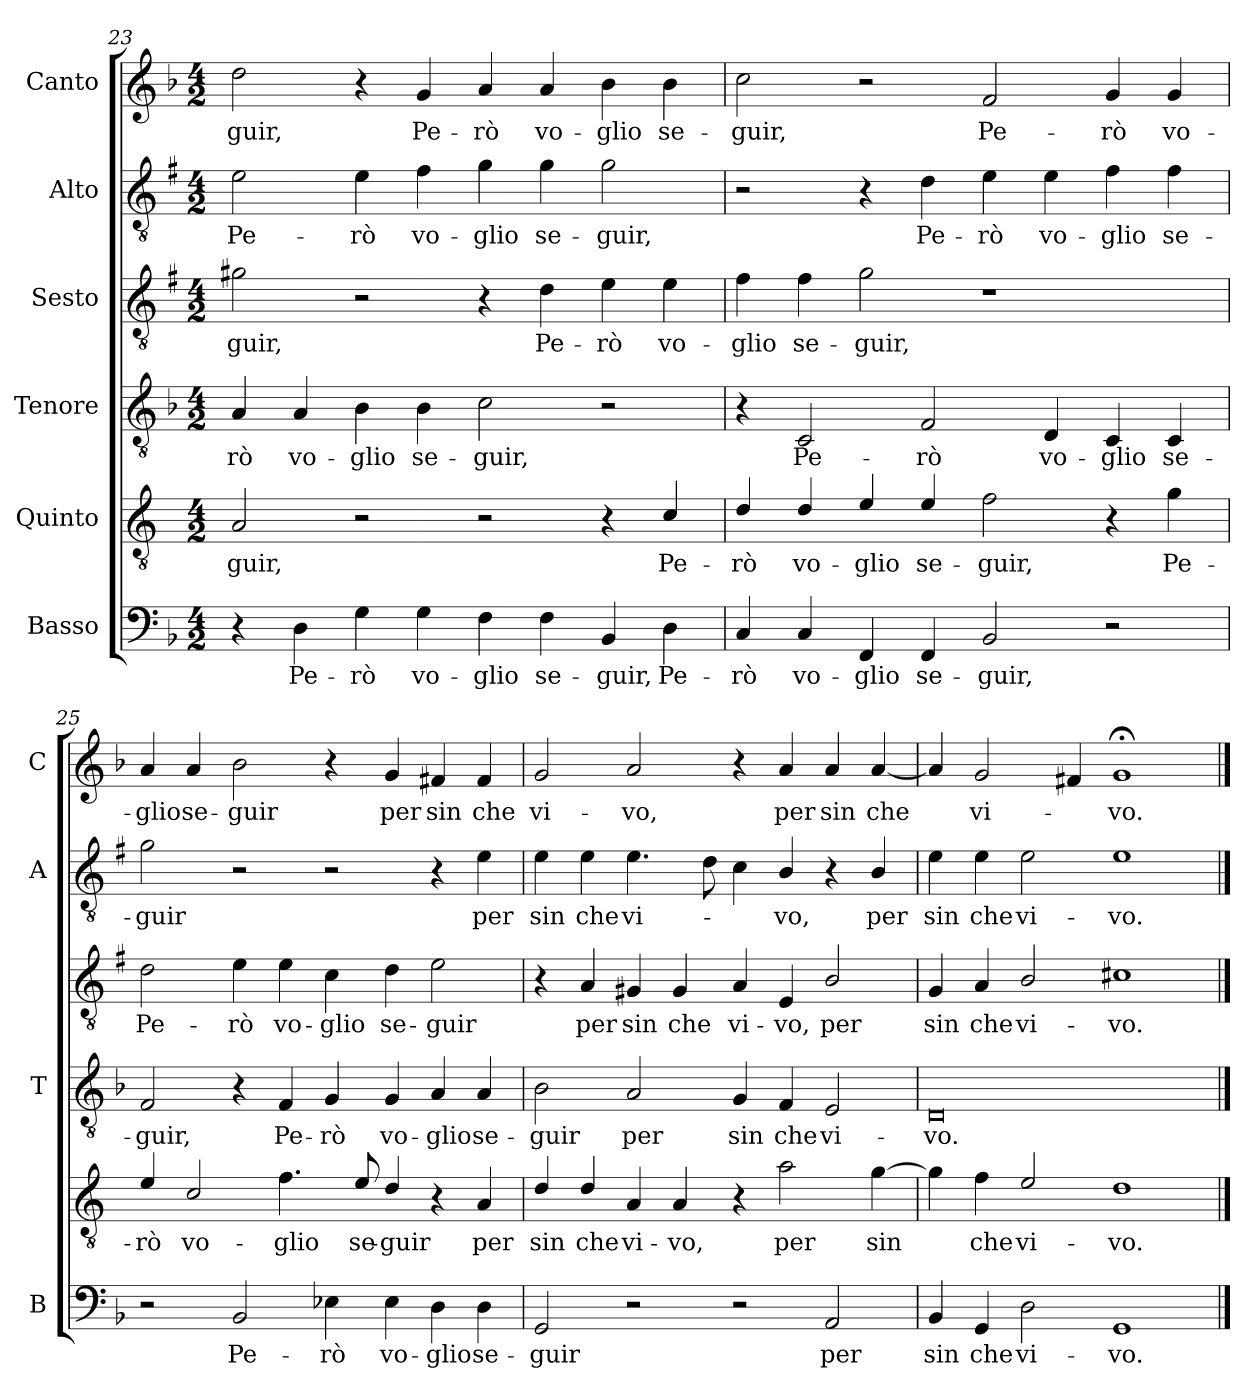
**kern	**text	**kern	**text	**kern	**text	**kern	**text	**kern	**text	**kern	**text
*part6	*part6	*part5	*part5	*part4	*part4	*part3	*part3	*part2	*part2	*part1	*part1
*staff6	*staff6	*staff5	*staff5	*staff4	*staff4	*staff3	*staff3	*staff2	*staff2	*staff1	*staff1
*I"Basso	*	*I"Quinto	*	*I"Tenore	*	*I"Sesto	*	*I"Alto	*	*I"Canto	*
*I'B	*	*	*	*I'T	*	*	*	*I'A	*	*I'C	*
*clefF4	*	*clefGv2	*	*clefGv2	*	*clefGv2	*	*clefGv2	*	*clefG2	*
*	*	*ITrd4c7	*	*	*	*ITrd1c2	*	*ITrd1c2	*	*	*
*k[b-]	*	*k[b-]	*	*k[b-]	*	*k[b-]	*	*k[b-]	*	*k[b-]	*
*F:	*	*F:	*	*F:	*	*F:	*	*F:	*	*F:	*
*M4/2	*	*M4/2	*	*M4/2	*	*M4/2	*	*M4/2	*	*M4/2	*
=23	=23	=23	=23	=23	=23	=23	=23	=23	=23	=23	=23
!	!	!	!LO:LY:b	!	!LO:LY:b	!	!LO:LY:b	!	!LO:LY:b	!	!LO:LY:b
4r	.	2D/	-guir,	4A/	-rò	2f#X\	-guir,	2d\	Pe-	2dd\	-guir,
!	!LO:LY:b	!	!	!	!LO:LY:b	!	!	!	!	!	!
4D\	Pe-	.	.	4A/	vo-	.	.	.	.	.	.
!	!LO:LY:b	!	!	!	!LO:LY:b	!	!	!	!LO:LY:b	!	!
4G\	-rò	2r	.	4B-\	-glio	2r	.	4d\	-rò	4r	.
!	!LO:LY:b	!	!	!	!LO:LY:b	!	!	!	!LO:LY:b	!	!LO:LY:b
4G\	vo-	.	.	4B-\	se-	.	.	4e\	vo-	4g/	Pe-
!	!LO:LY:b	!	!	!	!LO:LY:b	!	!	!	!LO:LY:b	!	!LO:LY:b
4F\	-glio	2r	.	2c\	-guir,	4r	.	4f\	-glio	4a/	-rò
!	!LO:LY:b	!	!	!	!	!	!LO:LY:b	!	!LO:LY:b	!	!LO:LY:b
4F\	se-	.	.	.	.	4c\	Pe-	4f\	se-	4a/	vo-
!	!LO:LY:b	!	!	!	!	!	!LO:LY:b	!	!LO:LY:b	!	!LO:LY:b
4BB-/	-guir,	4r	.	2r	.	4d\	-rò	2f\	-guir,	4b-\	-glio
!	!LO:LY:b	!	!LO:LY:b	!	!	!	!LO:LY:b	!	!	!	!LO:LY:b
4D\	Pe-	4F/	Pe-	.	.	4d\	vo-	.	.	4b-\	se-
!!LO:LB:g=z
=24	=24	=24	=24	=24	=24	=24	=24	=24	=24	=24	=24
!	!LO:LY:b	!	!LO:LY:b	!	!	!	!LO:LY:b	!	!	!	!LO:LY:b
4C/	-rò	4G/	-rò	4r	.	4e\	-glio	2r	.	2cc\	-guir,
!	!LO:LY:b	!	!LO:LY:b	!	!LO:LY:b	!	!LO:LY:b	!	!	!	!
4C/	vo-	4G/	vo-	2C/	Pe-	4e\	se-	.	.	.	.
!	!LO:LY:b	!	!LO:LY:b	!	!	!	!LO:LY:b	!	!	!	!
4FF/	-glio	4A/	-glio	.	.	2f\	-guir,	4r	.	2r	.
!	!LO:LY:b	!	!LO:LY:b	!	!LO:LY:b	!	!	!	!LO:LY:b	!	!
4FF/	se-	4A/	se-	2F/	-rò	.	.	4c\	Pe-	.	.
!	!LO:LY:b	!	!LO:LY:b	!	!	!	!	!	!LO:LY:b	!	!LO:LY:b
2BB-/	-guir,	2B-\	-guir,	.	.	1r	.	4d\	-rò	2f/	Pe-
!	!	!	!	!	!LO:LY:b	!	!	!	!LO:LY:b	!	!
.	.	.	.	4D/	vo-	.	.	4d\	vo-	.	.
!	!	!	!	!	!LO:LY:b	!	!	!	!LO:LY:b	!	!LO:LY:b
2r	.	4r	.	4C/	-glio	.	.	4e\	-glio	4g/	-rò
!	!	!	!LO:LY:b	!	!LO:LY:b	!	!	!	!LO:LY:b	!	!LO:LY:b
.	.	4c\	Pe-	4C/	se-	.	.	4e\	se-	4g/	vo-
=25	=25	=25	=25	=25	=25	=25	=25	=25	=25	=25	=25
!	!	!	!LO:LY:b	!	!LO:LY:b	!	!LO:LY:b	!	!LO:LY:b	!	!LO:LY:b
2r	.	4A/	-rò	2F/	-guir,	2c\	Pe-	2f\	-guir	4a/	-glio
!	!	!	!LO:LY:b	!	!	!	!	!	!	!	!LO:LY:b
.	.	2F/	vo-	.	.	.	.	.	.	4a/	se-
!	!LO:LY:b	!	!	!	!	!	!LO:LY:b	!	!	!	!LO:LY:b
2BB-/	Pe-	.	.	4r	.	4d\	-rò	2r	.	2b-\	-guir
!	!	!	!LO:LY:b	!	!LO:LY:b	!	!LO:LY:b	!	!	!	!
.	.	4.B-\	-glio	4F/	Pe-	4d\	vo-	.	.	.	.
!	!LO:LY:b	!	!	!	!LO:LY:b	!	!LO:LY:b	!	!	!	!
4E-X\	-rò	.	.	4G/	-rò	4B-\	-glio	2r	.	4r	.
!	!	!	!LO:LY:b	!	!	!	!	!	!	!	!
.	.	8A/	se-	.	.	.	.	.	.	.	.
!	!LO:LY:b	!	!LO:LY:b	!	!LO:LY:b	!	!LO:LY:b	!	!	!	!LO:LY:b
4E-\	vo-	4G/	-guir	4G/	vo-	4c\	se-	.	.	4g/	per
!	!LO:LY:b	!	!	!	!LO:LY:b	!	!LO:LY:b	!	!	!	!LO:LY:b
4D\	-glio	4r	.	4A/	-glio	2d\	-guir	4r	.	4f#X/	sin
!	!LO:LY:b	!	!LO:LY:b	!	!LO:LY:b	!	!	!	!LO:LY:b	!	!LO:LY:b
4D\	se-	4D/	per	4A/	se-	.	.	4d\	per	4f#/	che
=26	=26	=26	=26	=26	=26	=26	=26	=26	=26	=26	=26
!	!LO:LY:b	!	!LO:LY:b	!	!LO:LY:b	!	!	!	!LO:LY:b	!	!LO:LY:b
2GG/	-guir	4G/	sin	2B-\	-guir	4r	.	4d\	sin	2g/	vi-
!	!	!	!LO:LY:b	!	!	!	!LO:LY:b	!	!LO:LY:b	!	!
.	.	4G/	che	.	.	4G/	per	4d\	che	.	.
!	!	!	!LO:LY:b	!	!LO:LY:b	!	!LO:LY:b	!	!LO:LY:b	!	!LO:LY:b
2r	.	4D/	vi-	2A/	per	4F#X/	sin	4.d\	vi-	2a/	-vo,
!	!	!	!LO:LY:b	!	!	!	!LO:LY:b	!	!	!	!
.	.	4D/	-vo,	.	.	4F#/	che	.	.	.	.
.	.	.	.	.	.	.	.	8c\	.	.	.
!	!	!	!	!	!LO:LY:b	!	!LO:LY:b	!	!	!	!
2r	.	4r	.	4G/	sin	4G/	vi-	4B-\	.	4r	.
!	!	!	!LO:LY:b	!	!LO:LY:b	!	!LO:LY:b	!	!LO:LY:b	!	!LO:LY:b
.	.	2d\	per	4F/	che	4D/	-vo,	4A/	-vo,	4a/	per
!	!LO:LY:b	!	!	!	!LO:LY:b	!	!LO:LY:b	!	!	!	!LO:LY:b
2AA/	per	.	.	2E/	vi-	2A/	per	4r	.	4a/	sin
!	!	!	!LO:LY:b	!	!	!	!	!	!LO:LY:b	!	!LO:LY:b
.	.	[4c\	sin	.	.	.	.	4A/	per	[4a/	che
=27	=27	=27	=27	=27	=27	=27	=27	=27	=27	=27	=27
!	!LO:LY:b	!	!	!	!LO:LY:b	!	!LO:LY:b	!	!LO:LY:b	!	!
4BB-/	sin	4c\]	.	0D	-vo.	4F/	sin	4d\	sin	4a/]	.
!	!LO:LY:b	!	!LO:LY:b	!	!	!	!LO:LY:b	!	!LO:LY:b	!	!LO:LY:b
4GG/	che	4B-\	che	.	.	4G/	che	4d\	che	2g/	vi-
!	!LO:LY:b	!	!LO:LY:b	!	!	!	!LO:LY:b	!	!LO:LY:b	!	!
2D\	vi-	2A/	vi-	.	.	2A/	vi-	2d\	vi-	.	.
.	.	.	.	.	.	.	.	.	.	4f#X/	.
!	!LO:LY:b	!	!LO:LY:b	!	!	!	!LO:LY:b	!	!LO:LY:b	!	!LO:LY:b
1GG	-vo.	1G	-vo.	.	.	1Bn	-vo.	1d	-vo.	1g;<	-vo.
==	==	==	==	==	==	==	==	==	==	==	==
*-	*-	*-	*-	*-	*-	*-	*-	*-	*-	*-	*-
